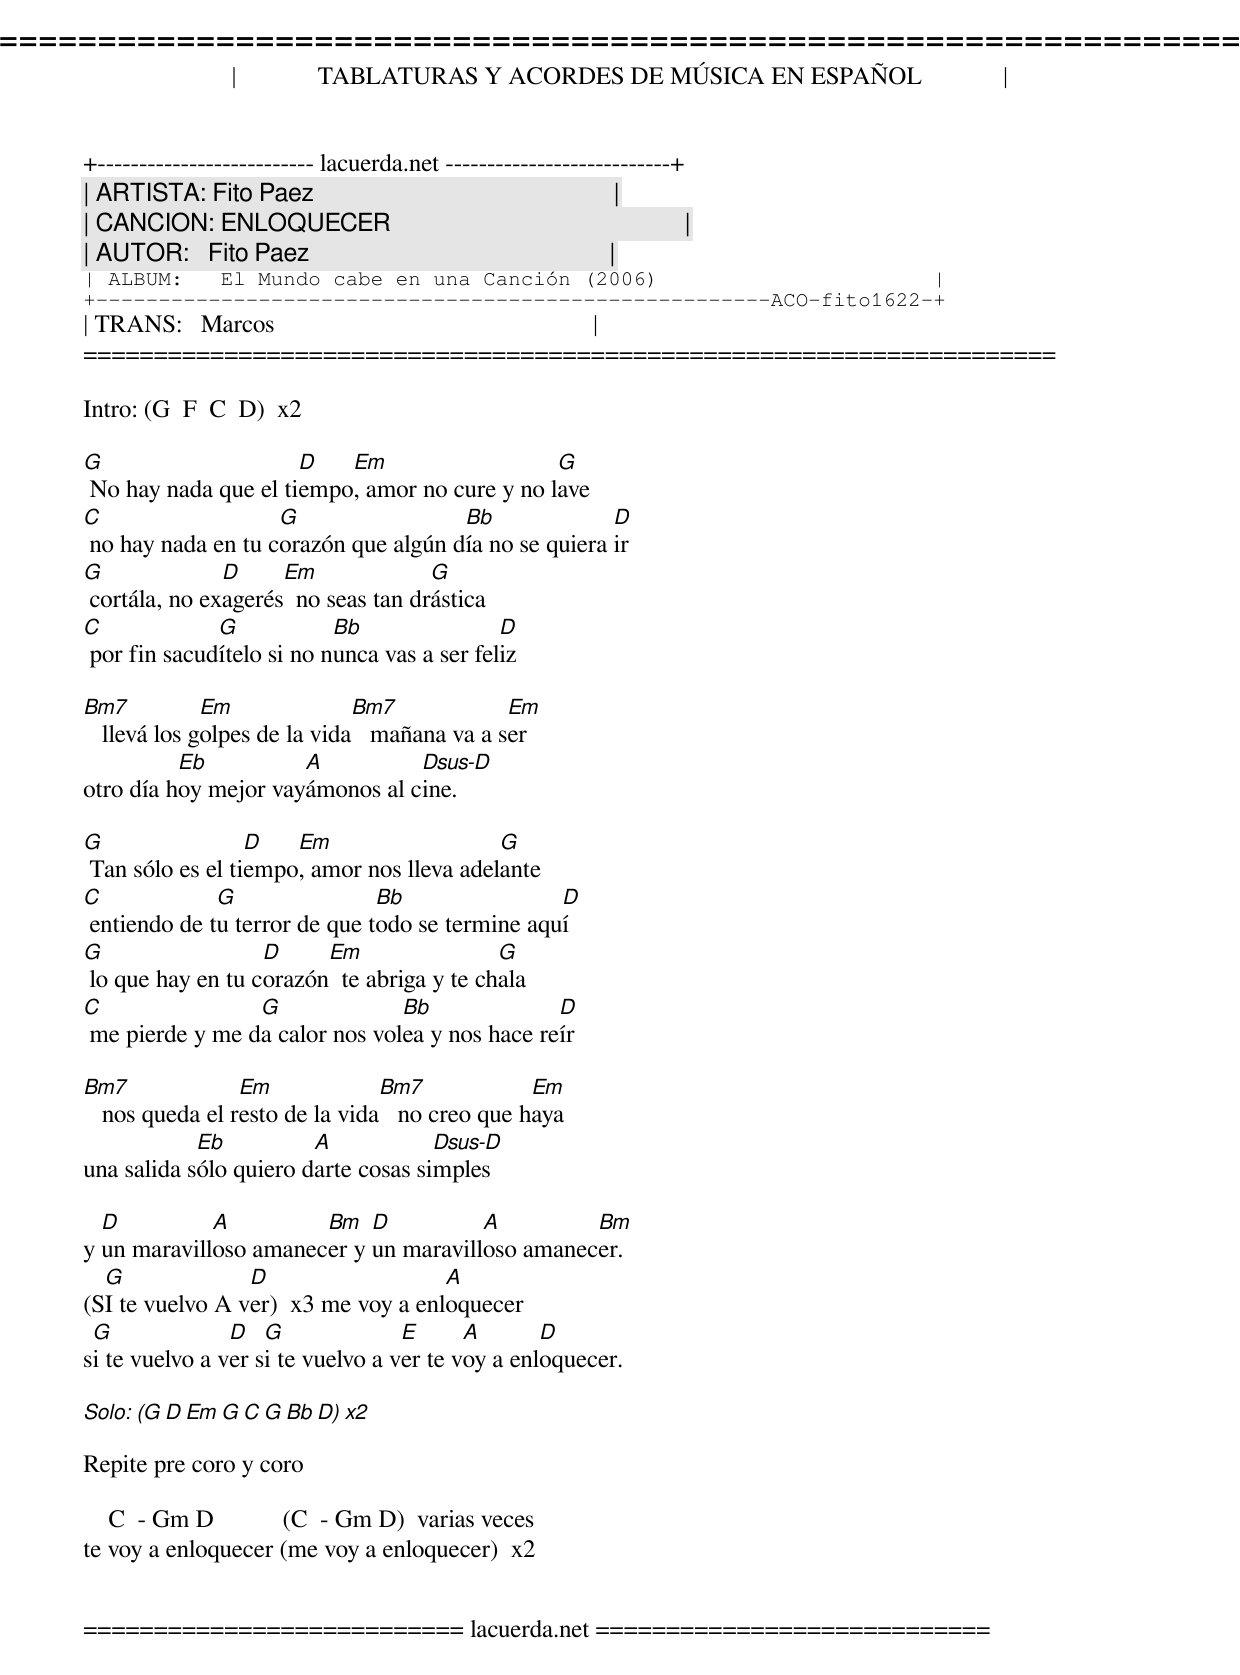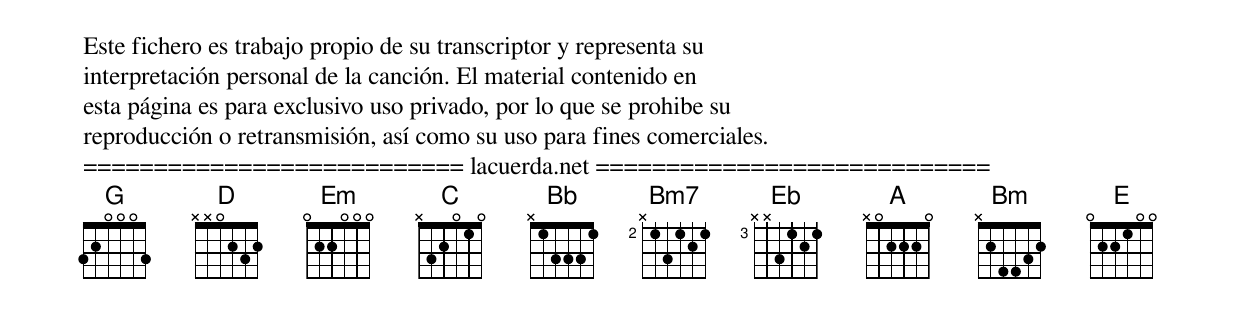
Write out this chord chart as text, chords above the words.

=====================================================================
|             TABLATURAS Y ACORDES DE MÚSICA EN ESPAÑOL             |
+-------------------------- lacuerda.net ---------------------------+
| ARTISTA: Fito Paez                                                |
| CANCION: ENLOQUECER                                               |
| AUTOR:   Fito Paez                                                |
| ALBUM:   El Mundo cabe en una Canción (2006)                      |
+------------------------------------------------------ACO-fito1622-+
| TRANS:   Marcos                                                   |
=====================================================================

Intro: (G  F  C  D)  x2

G                     D   Em                   G
 No hay nada que el tiempo, amor no cure y no lave
C                   G                 Bb              D
 no hay nada en tu corazón que algún día no se quiera ir
G              D     Em              G
 cortála, no exagerés  no seas tan drástica
C             G            Bb                D
 por fin sacudítelo si no nunca vas a ser feliz

Bm7           Em              Bm7             Em
   llevá los golpes de la vida   mañana va a ser
          Eb          A          Dsus-D
otro día hoy mejor vayámonos al cine.

G                 D   Em                   G
 Tan sólo es el tiempo, amor nos lleva adelante
C             G                Bb                D
 entiendo de tu terror de que todo se termine aquí
G                  D     Em                 G
 lo que hay en tu corazón  te abriga y te chala
C                G              Bb              D
 me pierde y me da calor nos volea y nos hace reír

Bm7              Em             Bm7             Em
   nos queda el resto de la vida   no creo que haya
            Eb          A            Dsus-D
una salida sólo quiero darte cosas simples

  D          A         Bm   D          A         Bm
y un maravilloso amanecer y un maravilloso amanecer.
  G              D                   A
(SI te vuelvo A ver)  x3 me voy a enloquecer
 G              D   G              E      A       D
si te vuelvo a ver si te vuelvo a ver te voy a enloquecer.

Solo: (G  D  Em  G  C  G  Bb  D)  x2

Repite pre coro y coro

    C  - Gm D           (C  - Gm D)  varias veces
te voy a enloquecer (me voy a enloquecer)  x2


=========================== lacuerda.net ============================
Este fichero es trabajo propio de su transcriptor y representa su
interpretación personal de la canción. El material contenido en
esta página es para exclusivo uso privado, por lo que se prohibe su
reproducción o retransmisión, así como su uso para fines comerciales.
=========================== lacuerda.net ============================
